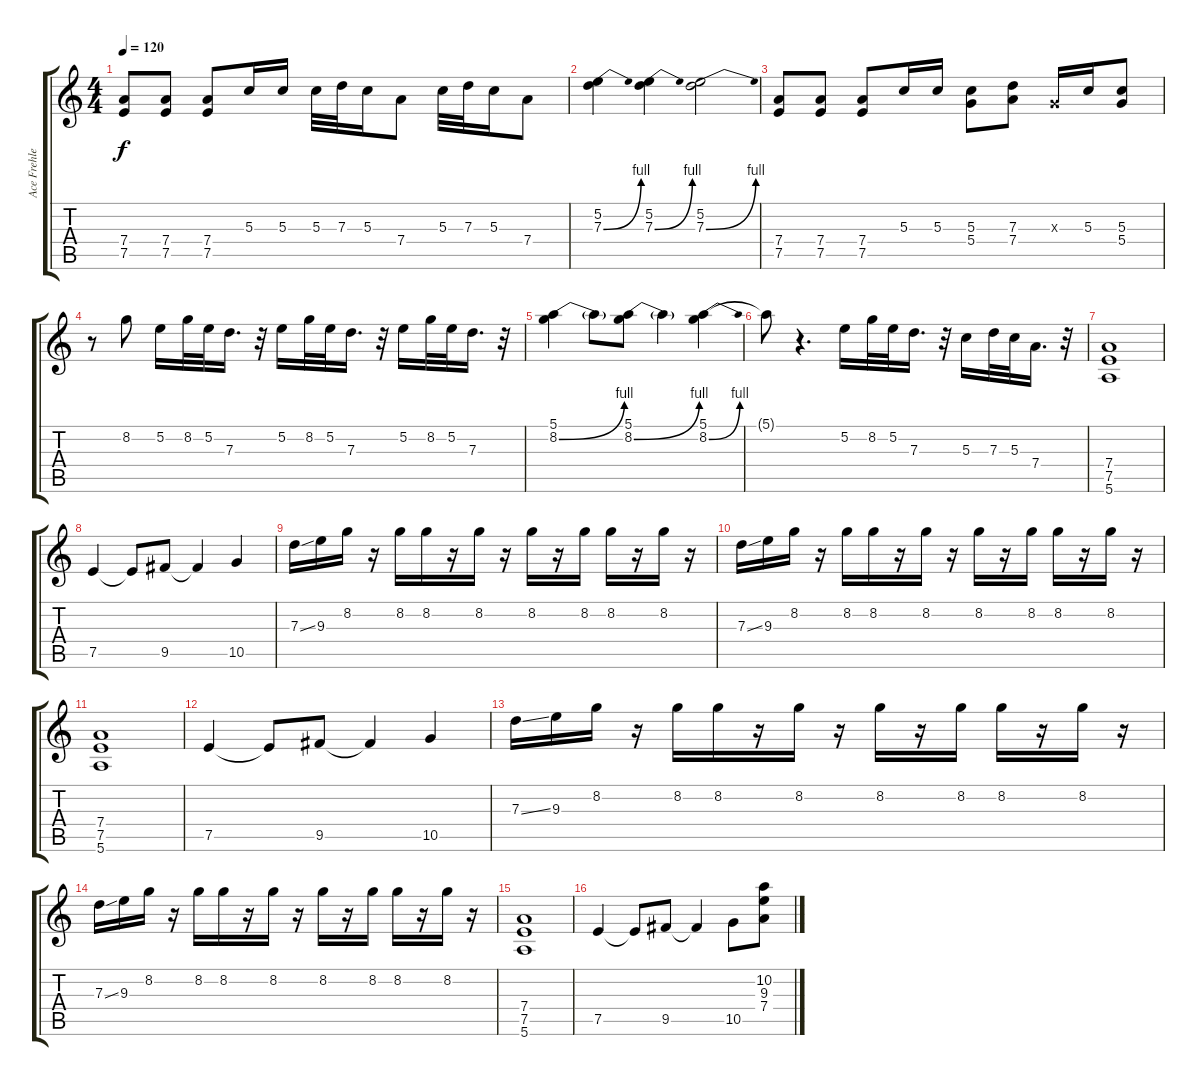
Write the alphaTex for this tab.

\track ("Ace Frehley" "Ace Frehle") {instrument distortionguitar}
\staff {score tabs}
\tuning (E4 B3 G3 D3 A2 E2) {hide}
\ts (4 4)
\tempo 120
\clef g2
\ks c
(7.4 7.5).8{dy f} (7.4 7.5).8 (7.4 7.5).8 5.3.16 5.3.16 5.3.32 7.3.32 5.3.16 7.4.8 5.3.32 7.3.32 5.3.16 7.4.8 |
(5.2 7.3{be (bend 0 0 60 4)}).4 (5.2 7.3{be (bend 0 0 60 4)}).4 (5.2 7.3{be (bend 0 0 60 4)}).2 |
(7.4 7.5).8 (7.4 7.5).8 (7.4 7.5).8 5.3.16 5.3.16 (5.3 5.4).8 (7.3 7.4).8 0.3{x}.16 5.3.16 (5.3 5.4).8 |
r.8 8.2.8 5.2.16 8.2.32 5.2.32 7.3.16{d} r.32 5.2.16 8.2.32 5.2.32 7.3.16{d} r.32 5.2.16 8.2.32 5.2.32 7.3.16{d} r.32 |
(5.1 8.2{be (bend 0 0 60 4)}).4 8.2{t}.8 (5.1 8.2{be (bend 0 0 60 4)}).8 8.2{t}.4 (5.1 8.2{be (bend 0 0 60 4)}).4 |
5.1{t}.8 r.4{d} 5.2.16 8.2.32 5.2.32 7.3.16{d} r.32 5.3.16 7.3.32 5.3.32 7.4.16{d} r.32 |
(7.4 7.5 5.6).1 |
7.5.4 7.5{t}.8 9.5.8 9.5{t}.4 10.5.4 |
7.3{ss}.16 9.3.16 8.2.16 r.16 8.2.16 8.2.16 r.16 8.2.16 r.16 8.2.16 r.16 8.2.16 8.2.16 r.16 8.2.16 r.16 |
7.3{ss}.16 9.3.16 8.2.16 r.16 8.2.16 8.2.16 r.16 8.2.16 r.16 8.2.16 r.16 8.2.16 8.2.16 r.16 8.2.16 r.16 |
(7.4 7.5 5.6).1 |
7.5.4 7.5{t}.8 9.5.8 9.5{t}.4 10.5.4 |
7.3{ss}.16 9.3.16 8.2.16 r.16 8.2.16 8.2.16 r.16 8.2.16 r.16 8.2.16 r.16 8.2.16 8.2.16 r.16 8.2.16 r.16 |
7.3{ss}.16 9.3.16 8.2.16 r.16 8.2.16 8.2.16 r.16 8.2.16 r.16 8.2.16 r.16 8.2.16 8.2.16 r.16 8.2.16 r.16 |
(7.4 7.5 5.6).1 |
7.5.4 7.5{t}.8 9.5.8 9.5{t}.4 10.5.8 (10.2 9.3 7.4).8
